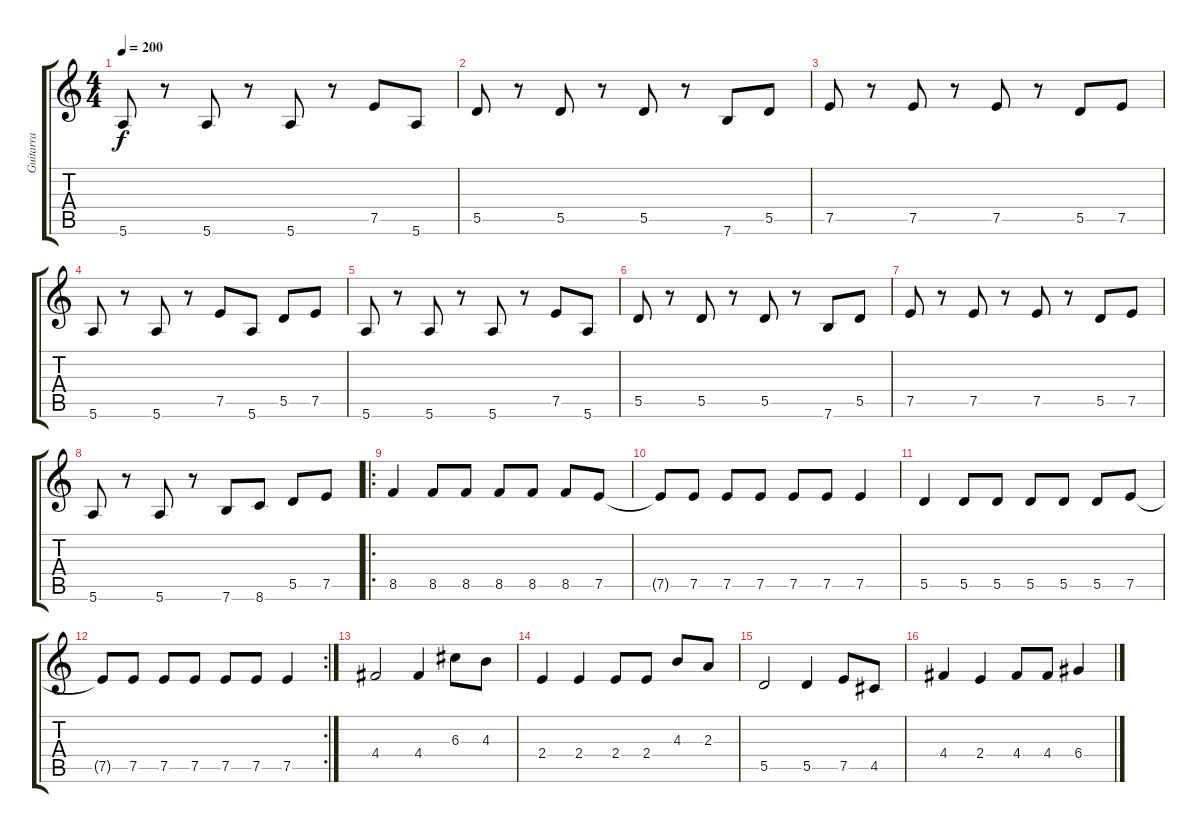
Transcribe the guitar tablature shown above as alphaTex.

\track ("Guitarra" "Guitarra") {instrument electricguitarclean}
\staff {score tabs}
\tuning (E4 B3 G3 D3 A2 E2) {hide}
\ts (4 4)
\tempo 200
\clef g2
\ks c
5.6.8{dy f} r.8 5.6.8 r.8 5.6.8 r.8 7.5.8 5.6.8 |
5.5.8 r.8 5.5.8 r.8 5.5.8 r.8 7.6.8 5.5.8 |
7.5.8 r.8 7.5.8 r.8 7.5.8 r.8 5.5.8 7.5.8 |
5.6.8 r.8 5.6.8 r.8 7.5.8 5.6.8 5.5.8 7.5.8 |
5.6.8 r.8 5.6.8 r.8 5.6.8 r.8 7.5.8 5.6.8 |
5.5.8 r.8 5.5.8 r.8 5.5.8 r.8 7.6.8 5.5.8 |
7.5.8 r.8 7.5.8 r.8 7.5.8 r.8 5.5.8 7.5.8 |
5.6.8 r.8 5.6.8 r.8 7.6.8 8.6.8 5.5.8 7.5.8 |
\ro
8.5.4 8.5.8 8.5.8 8.5.8 8.5.8 8.5.8 7.5.8 |
7.5{t}.8 7.5.8 7.5.8 7.5.8 7.5.8 7.5.8 7.5.4 |
5.5.4 5.5.8 5.5.8 5.5.8 5.5.8 5.5.8 7.5.8 |
\rc 2
7.5{t}.8 7.5.8 7.5.8 7.5.8 7.5.8 7.5.8 7.5.4 |
4.4.2 4.4.4 6.3.8 4.3.8 |
2.4.4 2.4.4 2.4.8 2.4.8 4.3.8 2.3.8 |
5.5.2 5.5.4 7.5.8 4.5.8 |
4.4.4 2.4.4 4.4.8 4.4.8 6.4.4
